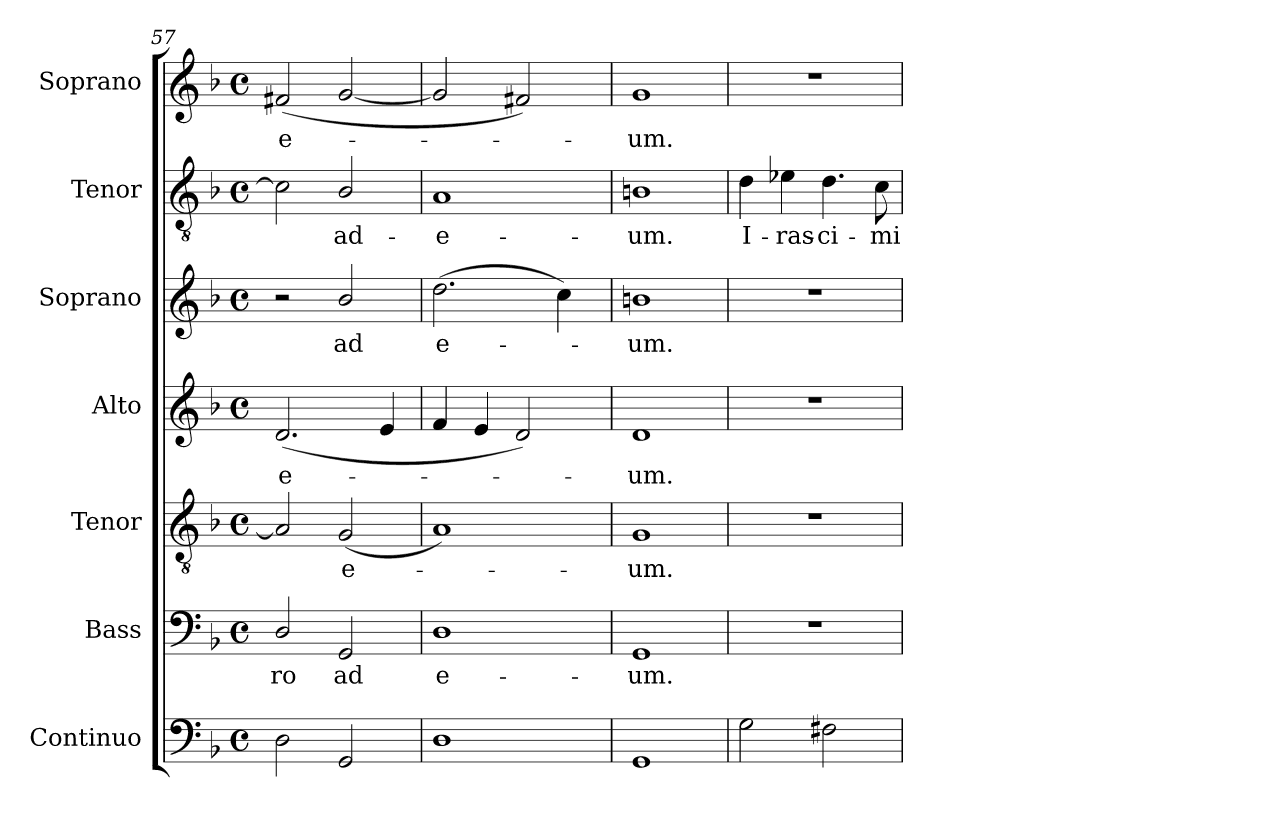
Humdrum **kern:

**kern	**kern	**text	**kern	**text	**kern	**text	**kern	**text	**kern	**text	**kern	**text
*part7	*part6	*part6	*part5	*part5	*part4	*part4	*part3	*part3	*part2	*part2	*part1	*part1
*staff7	*staff6	*staff6	*staff5	*staff5	*staff4	*staff4	*staff3	*staff3	*staff2	*staff2	*staff1	*staff1
*I"Continuo	*I"Bass	*	*I"Tenor	*	*I"Alto	*	*I"Soprano	*	*I"Tenor	*	*I"Soprano	*
*I'Cont.	*I'B.	*	*I'T.	*	*I'A.	*	*I'S.	*	*I'T.	*	*I'S.	*
*clefF4	*clefF4	*	*clefGv2	*	*clefG2	*	*clefG2	*	*clefGv2	*	*clefG2	*
*	*	*	*ITrd7c12	*	*	*	*	*	*ITrd7c12	*	*	*
*k[b-]	*k[b-]	*	*k[b-]	*	*k[b-]	*	*k[b-]	*	*k[b-]	*	*k[b-]	*
*F:	*F:	*	*F:	*	*F:	*	*F:	*	*F:	*	*F:	*
*M4/4	*M4/4	*	*M4/4	*	*M4/4	*	*M4/4	*	*M4/4	*	*M4/4	*
*met(c)	*met(c)	*	*met(c)	*	*met(c)	*	*met(c)	*	*met(c)	*	*met(c)	*
=57	=57	=57	=57	=57	=57	=57	=57	=57	=57	=57	=57	=57
!	!	!LO:LY:b:color=#000000	!	!	!	!	!	!	!	!	!	!
!	!	!	!	!	!	!LO:LY:b:color=#000000	!	!	!	!	!	!
!	!	!	!	!	!	!	!	!	!	!	!	!LO:LY:b:color=#000000
2Di\	2Di/	-ro	2AAi/]	.	(2.di/	e-	2r	.	2Ci\]	.	(2f#Xi/	e-
!	!	!LO:LY:b:color=#000000	!	!	!	!	!	!	!	!	!	!
!	!	!	!	!LO:LY:b:color=#000000	!	!	!	!	!	!	!	!
!	!	!	!	!	!	!	!	!LO:LY:b:color=#000000	!	!	!	!
!	!	!	!	!	!	!	!	!	!	!LO:LY:b:color=#000000	!	!
2GGi/	2GGi/	ad	(2GGi/	e-	.	.	2b-i/	ad	2BB-i/	ad-	[<2gi/	.
.	.	.	.	.	4ei/	.	.	.	.	.	.	.
=58	=58	=58	=58	=58	=58	=58	=58	=58	=58	=58	=58	=58
!	!	!LO:LY:b:color=#000000	!	!	!	!	!	!	!	!	!	!
!	!	!	!	!	!	!	!	!LO:LY:b:color=#000000	!	!	!	!
!	!	!	!	!	!	!	!	!	!	!LO:LY:b:color=#000000	!	!
1Di	1Di	e-	1AAi)	.	4fi/	.	(2.ddi\	e-	1AAi	-e-	2gi/]	.
.	.	.	.	.	4ei/	.	.	.	.	.	.	.
.	.	.	.	.	2di/)	.	.	.	.	.	2f#Xi/)	.
.	.	.	.	.	.	.	4cci\)	.	.	.	.	.
=59	=59	=59	=59	=59	=59	=59	=59	=59	=59	=59	=59	=59
!	!	!LO:LY:b:color=#000000	!	!	!	!	!	!	!	!	!	!
!	!	!	!	!LO:LY:b:color=#000000	!	!	!	!	!	!	!	!
!	!	!	!	!	!	!LO:LY:b:color=#000000	!	!	!	!	!	!
!	!	!	!	!	!	!	!	!LO:LY:b:color=#000000	!	!	!	!
!	!	!	!	!	!	!	!	!	!	!LO:LY:b:color=#000000	!	!
!	!	!	!	!	!	!	!	!	!	!	!	!LO:LY:b:color=#000000
1GGi	1GGi	-um.	1GGi	-um.	1di	-um.	1bni	-um.	1BBni	-um.	1gi	-um.
!!LO:LB:g=z
=60	=60	=60	=60	=60	=60	=60	=60	=60	=60	=60	=60	=60
!	!	!	!	!	!	!	!	!	!	!LO:LY:b:color=#000000	!	!
2Gi\	1r	.	1r	.	1r	.	1r	.	4Di\	I-	1r	.
!	!	!	!	!	!	!	!	!	!	!LO:LY:b:color=#000000	!	!
.	.	.	.	.	.	.	.	.	4E-Xi\	-ras-	.	.
!	!	!	!	!	!	!	!	!	!	!LO:LY:b:color=#000000	!	!
2F#Xi\	.	.	.	.	.	.	.	.	4.Di\	-ci-	.	.
!	!	!	!	!	!	!	!	!	!	!LO:LY:b:color=#000000	!	!
.	.	.	.	.	.	.	.	.	8Ci\	-mi-	.	.
=	=	=	=	=	=	=	=	=	=	=	=	=
*-	*-	*-	*-	*-	*-	*-	*-	*-	*-	*-	*-	*-
